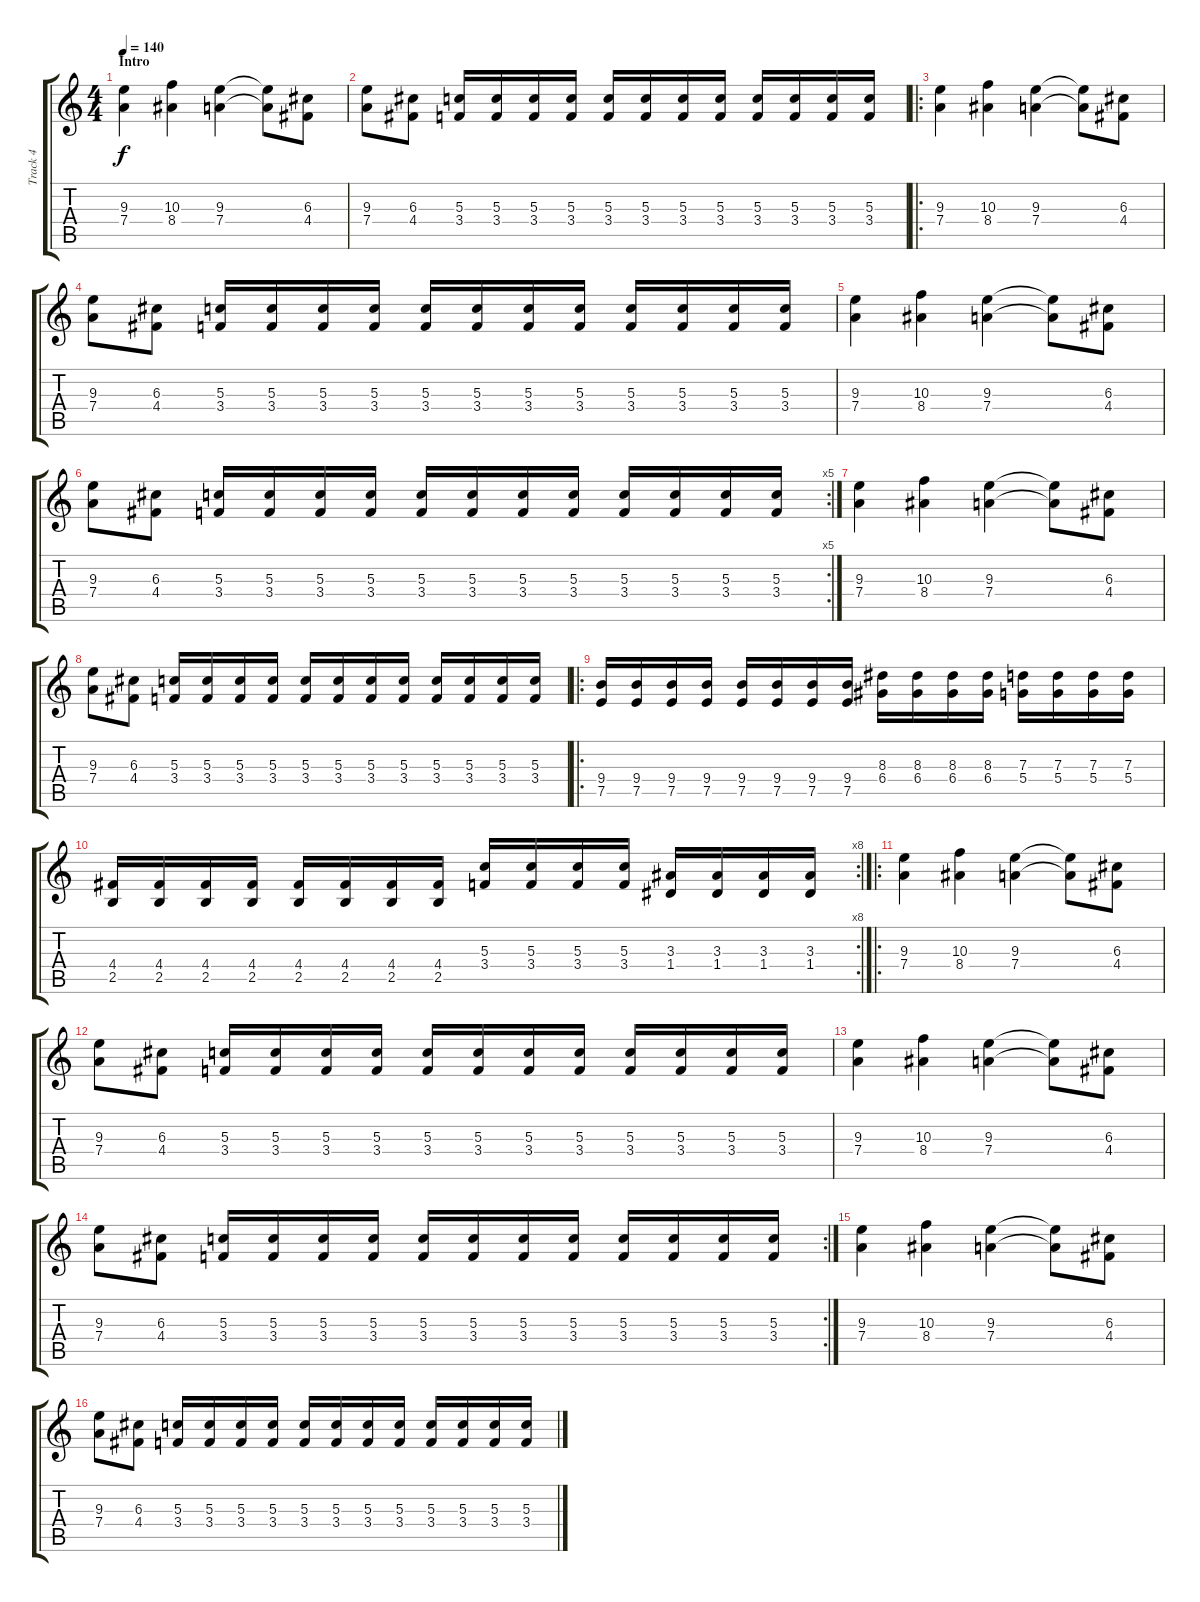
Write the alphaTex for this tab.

\track ("Track 4" "Track 4") {instrument overdrivenguitar}
\staff {score tabs}
\tuning (E4 B3 G3 D3 A2 E2) {hide}
\ts (4 4)
\section ("" "Intro")
\tempo 140
\clef g2
\ks c
(9.3 7.4).4{dy f instrument overdrivenguitar} (10.3 8.4).4 (9.3 7.4).4 (9.3{t} 7.4{t}).8 (6.3 4.4).8 |
(9.3 7.4).8 (6.3 4.4).8 (5.3 3.4).16 (5.3 3.4).16 (5.3 3.4).16 (5.3 3.4).16 (5.3 3.4).16 (5.3 3.4).16 (5.3 3.4).16 (5.3 3.4).16 (5.3 3.4).16 (5.3 3.4).16 (5.3 3.4).16 (5.3 3.4).16 |
\ro
(9.3 7.4).4 (10.3 8.4).4 (9.3 7.4).4 (9.3{t} 7.4{t}).8 (6.3 4.4).8 |
(9.3 7.4).8 (6.3 4.4).8 (5.3 3.4).16 (5.3 3.4).16 (5.3 3.4).16 (5.3 3.4).16 (5.3 3.4).16 (5.3 3.4).16 (5.3 3.4).16 (5.3 3.4).16 (5.3 3.4).16 (5.3 3.4).16 (5.3 3.4).16 (5.3 3.4).16 |
(9.3 7.4).4 (10.3 8.4).4 (9.3 7.4).4 (9.3{t} 7.4{t}).8 (6.3 4.4).8 |
\rc 5
(9.3 7.4).8 (6.3 4.4).8 (5.3 3.4).16 (5.3 3.4).16 (5.3 3.4).16 (5.3 3.4).16 (5.3 3.4).16 (5.3 3.4).16 (5.3 3.4).16 (5.3 3.4).16 (5.3 3.4).16 (5.3 3.4).16 (5.3 3.4).16 (5.3 3.4).16 |
(9.3 7.4).4 (10.3 8.4).4 (9.3 7.4).4 (9.3{t} 7.4{t}).8 (6.3 4.4).8 |
(9.3 7.4).8 (6.3 4.4).8 (5.3 3.4).16 (5.3 3.4).16 (5.3 3.4).16 (5.3 3.4).16 (5.3 3.4).16 (5.3 3.4).16 (5.3 3.4).16 (5.3 3.4).16 (5.3 3.4).16 (5.3 3.4).16 (5.3 3.4).16 (5.3 3.4).16 |
\ro
(9.4 7.5).16 (9.4 7.5).16 (9.4 7.5).16 (9.4 7.5).16 (9.4 7.5).16 (9.4 7.5).16 (9.4 7.5).16 (9.4 7.5).16 (8.3 6.4).16 (8.3 6.4).16 (8.3 6.4).16 (8.3 6.4).16 (7.3 5.4).16 (7.3 5.4).16 (7.3 5.4).16 (7.3 5.4).16 |
\rc 8
(4.4 2.5).16 (4.4 2.5).16 (4.4 2.5).16 (4.4 2.5).16 (4.4 2.5).16 (4.4 2.5).16 (4.4 2.5).16 (4.4 2.5).16 (5.3 3.4).16 (5.3 3.4).16 (5.3 3.4).16 (5.3 3.4).16 (3.3 1.4).16 (3.3 1.4).16 (3.3 1.4).16 (3.3 1.4).16 |
\ro
(9.3 7.4).4 (10.3 8.4).4 (9.3 7.4).4 (9.3{t} 7.4{t}).8 (6.3 4.4).8 |
(9.3 7.4).8 (6.3 4.4).8 (5.3 3.4).16 (5.3 3.4).16 (5.3 3.4).16 (5.3 3.4).16 (5.3 3.4).16 (5.3 3.4).16 (5.3 3.4).16 (5.3 3.4).16 (5.3 3.4).16 (5.3 3.4).16 (5.3 3.4).16 (5.3 3.4).16 |
(9.3 7.4).4 (10.3 8.4).4 (9.3 7.4).4 (9.3{t} 7.4{t}).8 (6.3 4.4).8 |
\rc 2
(9.3 7.4).8 (6.3 4.4).8 (5.3 3.4).16 (5.3 3.4).16 (5.3 3.4).16 (5.3 3.4).16 (5.3 3.4).16 (5.3 3.4).16 (5.3 3.4).16 (5.3 3.4).16 (5.3 3.4).16 (5.3 3.4).16 (5.3 3.4).16 (5.3 3.4).16 |
(9.3 7.4).4 (10.3 8.4).4 (9.3 7.4).4 (9.3{t} 7.4{t}).8 (6.3 4.4).8 |
(9.3 7.4).8 (6.3 4.4).8 (5.3 3.4).16 (5.3 3.4).16 (5.3 3.4).16 (5.3 3.4).16 (5.3 3.4).16 (5.3 3.4).16 (5.3 3.4).16 (5.3 3.4).16 (5.3 3.4).16 (5.3 3.4).16 (5.3 3.4).16 (5.3 3.4).16
